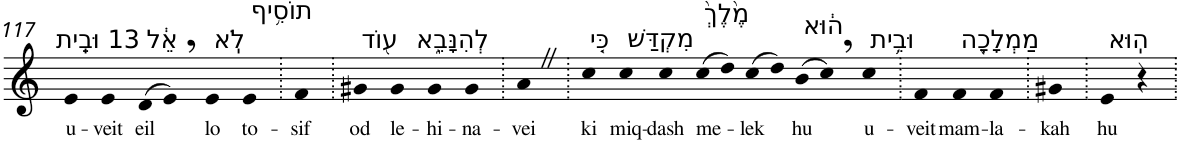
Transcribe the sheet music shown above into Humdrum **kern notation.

**kern	**text
*part1	*part1
*staff1	*staff1
*I"Piano	*
*I'Pno	*
!!LO:PB:g=z
*clefG2	*
*k[]	*
=117	=117
!LO:TX:a:t=13 וּבֵֽית	!
!	!LO:LY:b
4e	u-
!	!LO:LY:b
4e	-veit
!LO:TX:a:t=אֵ֔ל	!
!	!LO:LY:b
(>8d	eil
8e,)	.
!LO:TX:a:t=לֹֽא	!
!	!LO:LY:b
4e	lo
!LO:TX:a:t=תוֹסִ֥יף	!
!	!LO:LY:b
4e	to-
=118.	=118.
!	!LO:LY:b
4f	-sif
=119.	=119.
!LO:TX:a:t=ע֖וֹד	!
!	!LO:LY:b
4g#X	od
!LO:TX:a:t=לְהִנָּבֵ֑א	!
!	!LO:LY:b
4g#	le-
!	!LO:LY:b
4g#	-hi-
!	!LO:LY:b
4g#	-na-
=120.	=120.
!	!LO:LY:b
4aZ	-vei
=121.	=121.
!LO:TX:a:t=כִּ֤י	!
!	!LO:LY:b
4cc	ki
!LO:TX:a:t=מִקְדַּשׁ	!
!	!LO:LY:b
4cc	miq-
!	!LO:LY:b
4cc	-dash
!LO:TX:a:t=מֶ֙לֶךְ֙	!
!	!LO:LY:b
(>8cc	me-
8dd)	.
!	!LO:LY:b
(>8cc	-lek
8dd)	.
!LO:TX:a:t=ה֔וּא	!
!	!LO:LY:b
(>8b	hu
8cc,)	.
!LO:TX:a:t=וּבֵ֥ית	!
!	!LO:LY:b
4cc	u-
=122.	=122.
!	!LO:LY:b
4f	-veit
!LO:TX:a:t=מַמְלָכָ֖ה	!
!	!LO:LY:b
4f	mam-
!	!LO:LY:b
4f	-la-
=123.	=123.
!	!LO:LY:b
4g#X	-kah
=124.	=124.
!LO:TX:a:t=הֽוּא	!
!	!LO:LY:b
4e	hu
4r	.
=.	=.
*-	*-
